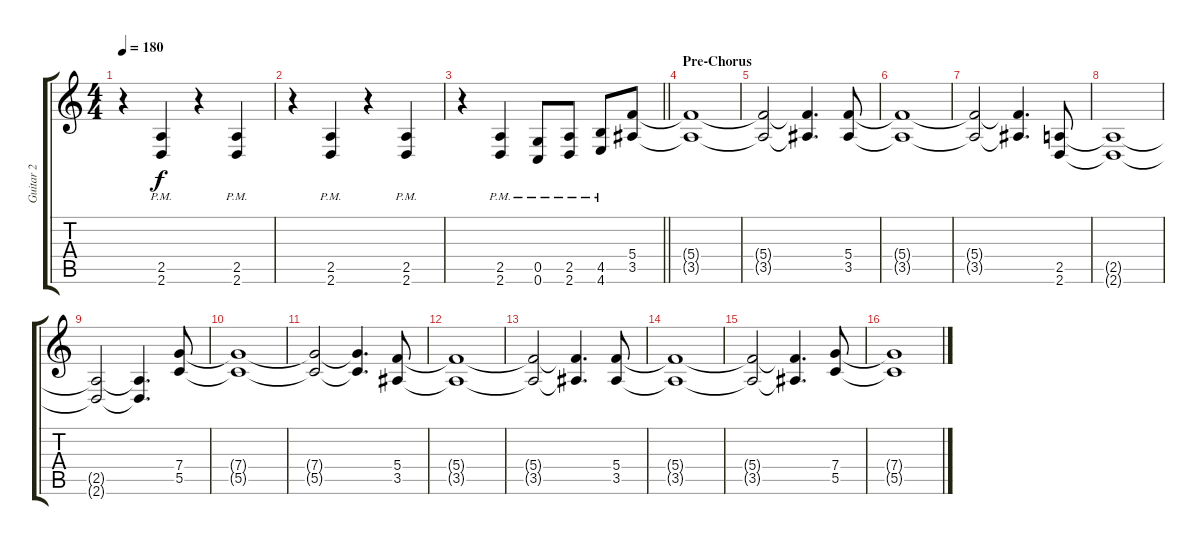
\track ("Guitar 2" "Guitar 2") {instrument distortionguitar}
\staff {score tabs}
\tuning (D4 A3 F3 C3 G2 C2) {hide}
\ts (4 4)
\tempo 180
\clef g2
\ks c
r.4{dy f} (2.5{pm} 2.6{pm}).4 r.4 (2.5{pm} 2.6{pm}).4 |
r.4 (2.5{pm} 2.6{pm}).4 r.4 (2.5{pm} 2.6{pm}).4 |
\barLineRight lightlight
r.4 (2.5{pm} 2.6{pm}).4 (0.5{pm} 0.6{pm}).8 (2.5{pm} 2.6{pm}).8 (4.5{pm} 4.6{pm}).8 (5.4 3.5).8{balance 11} |
\section ("" "Pre-Chorus")
(5.4{t} 3.5{t}).1 |
(5.4{t} 3.5{t}).2 (5.4{t} 3.5{t}).4{d} (5.4 3.5).8 |
(5.4{t} 3.5{t}).1 |
(5.4{t} 3.5{t}).2 (5.4{t} 3.5{t}).4{d} (2.5 2.6).8 |
(2.5{t} 2.6{t}).1 |
(2.5{t} 2.6{t}).2 (2.5{t} 2.6{t}).4{d} (7.4 5.5).8 |
(7.4{t} 5.5{t}).1 |
(7.4{t} 5.5{t}).2 (7.4{t} 5.5{t}).4{d} (5.4 3.5).8 |
(5.4{t} 3.5{t}).1 |
(5.4{t} 3.5{t}).2 (5.4{t} 3.5{t}).4{d} (5.4 3.5).8 |
(5.4{t} 3.5{t}).1 |
(5.4{t} 3.5{t}).2 (5.4{t} 3.5{t}).4{d} (7.4 5.5).8 |
(7.4{t} 5.5{t}).1
